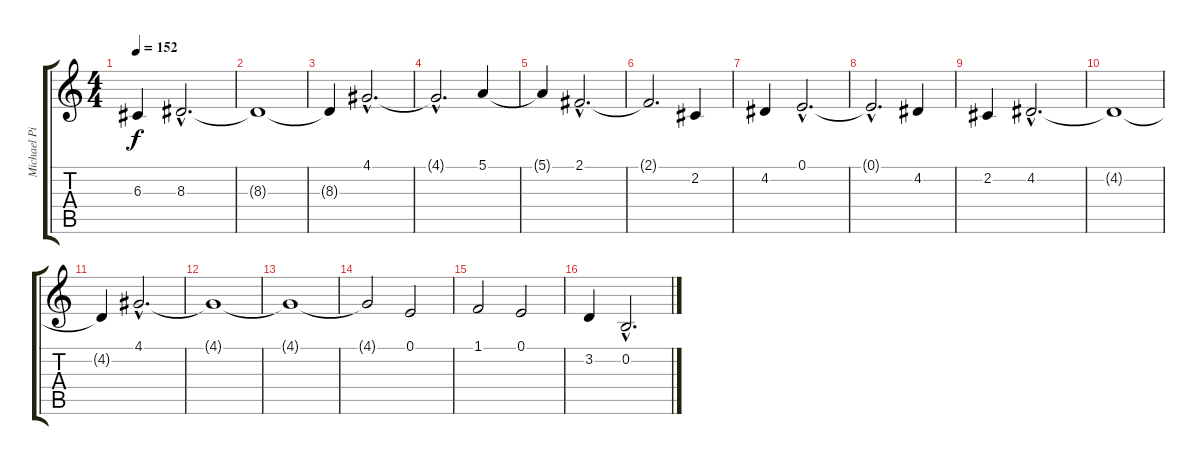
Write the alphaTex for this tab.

\track ("Michael Pinnella" "Michael Pi") {instrument stringensemble1}
\staff {score tabs}
\tuning (E4 B3 G3 D3 A2 E2) {hide}
\ts (4 4)
\tempo 152
\clef g2
\ks c
6.3.4{dy f} 8.3{hac}.2{d} |
8.3{t}.1 |
8.3{t}.4 4.1{hac}.2{d} |
4.1{hac t}.2{d} 5.1.4 |
5.1{t}.4 2.1{hac}.2{d} |
2.1{t}.2{d} 2.2.4 |
4.2.4 0.1{hac}.2{d} |
0.1{hac t}.2{d} 4.2.4 |
2.2.4 4.2{hac}.2{d} |
4.2{t}.1 |
4.2{t}.4 4.1{hac}.2{d} |
4.1{t}.1 |
4.1{t}.1 |
4.1{t}.2 0.1.2 |
1.1.2 0.1.2 |
3.2.4 0.2{hac}.2{d}
